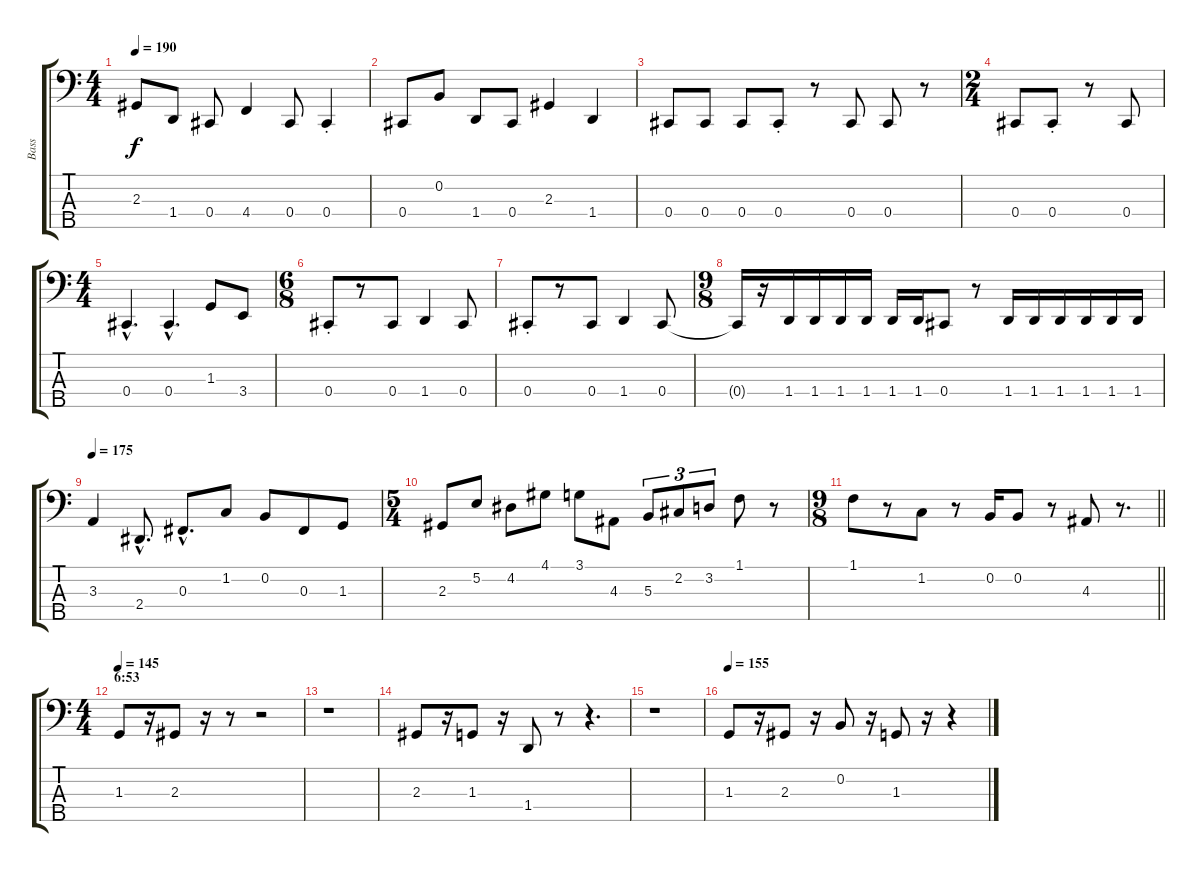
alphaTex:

\track ("Bass" "Bass") {instrument electricbassfinger}
\staff {score tabs}
\tuning (E2 B1 Gb1 Db1 G0) {hide}
\ts (4 4)
\tempo 190
\clef f4
\ks c
2.3.8{dy f} 1.4.8 0.4.8 4.4.4 0.4.8 0.4{st}.4 |
0.4.8 0.2.8 1.4.8 0.4.8 2.3.4 1.4.4 |
0.4.8 0.4.8 0.4.8 0.4{st}.8 r.8 0.4.8 0.4.8 r.8 |
\ts (2 4)
0.4.8 0.4{st}.8 r.8 0.4.8 |
\ts (4 4)
0.4{hac}.4{d} 0.4{hac}.4{d} 1.3.8 3.4.8 |
\ts (6 8)
0.4{st}.8 r.8 0.4.8 1.4.4 0.4.8 |
0.4{st}.8 r.8 0.4.8 1.4.4 0.4.8 |
\ts (9 8)
0.4{t}.16 r.16 1.4.16 1.4.16 1.4.16 1.4.16 1.4.16 1.4.16 0.4.8 r.8 1.4.16 1.4.16 1.4.16 1.4.16 1.4.16 1.4.16 |
\tempo 175
3.3.4 2.4{hac}.8{d} 0.3{hac}.8{d} 1.2.8 0.2.8 0.3.8 1.3.8 |
\ts (5 4)
2.3.8 5.2.8 4.2.8 4.1.8 3.1.8 4.3.8 5.3.8{tu (3 2)} 2.2.8{tu (3 2)} 3.2.8{tu (3 2)} 1.1.8 r.8 |
\ts (9 8)
\barLineRight lightlight
1.1.8 r.8 1.2.8 r.8 0.2.16 0.2.8 r.8 4.3.8 r.8{d} |
\ts (4 4)
\section ("" "6:53")
\tempo 145
1.3.8 r.16 2.3.8 r.16 r.8 r.2 |
r.1 |
2.3.8 r.16 1.3.8 r.16 1.4.8 r.8 r.4{d} |
r.1 |
\tempo 155
1.3.8 r.16 2.3.8 r.16 0.2.8 r.16 1.3.8 r.16 r.4
